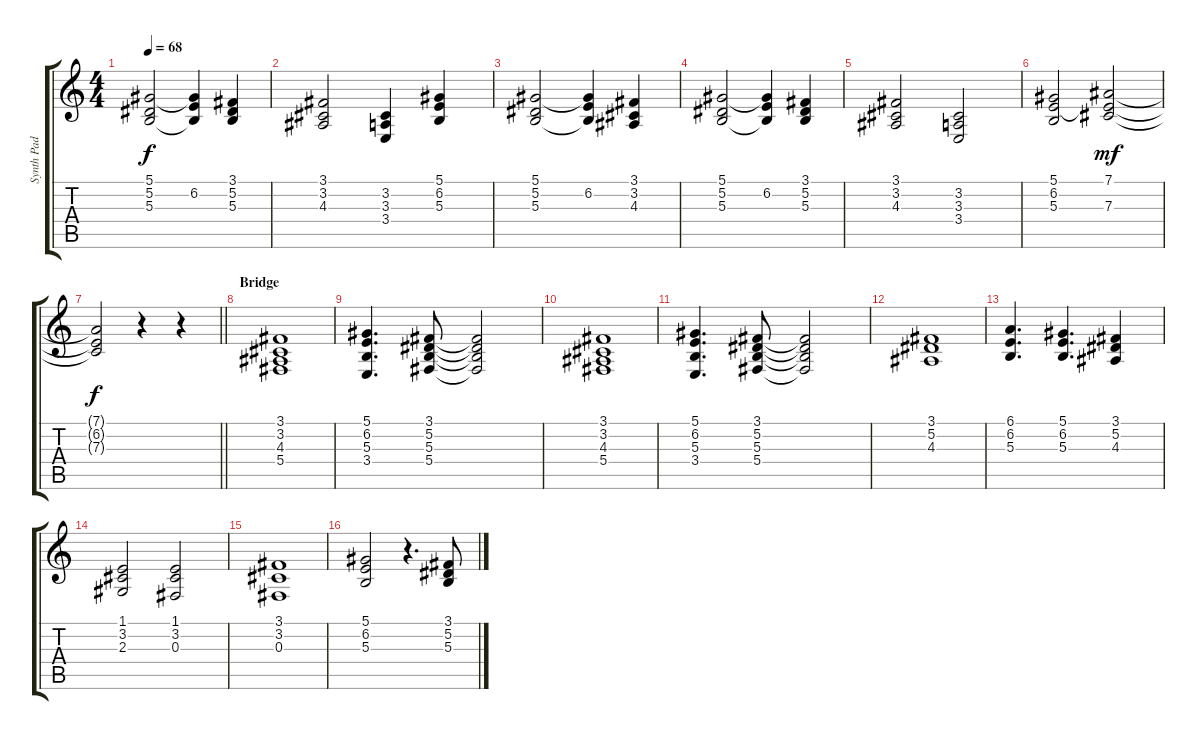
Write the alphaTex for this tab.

\track ("Synth Pad" "Synth Pad") {instrument synthstrings2}
\staff {score tabs}
\tuning (Eb4 Bb3 Gb3 Db3 Ab2 Eb2) {hide}
\ts (4 4)
\tempo 68
\clef g2
\ks aminor
(5.1 5.2 5.3).2{dy f} (5.1{t} 6.2 5.3{t}).4 (3.1 5.2 5.3).4 |
(3.1 3.2 4.3).2 (3.2 3.3 3.4).4 (5.1 6.2 5.3).4 |
(5.1 5.2 5.3).2 (5.1{t} 6.2 5.3{t}).4 (3.1 3.2 4.3).4 |
(5.1 5.2 5.3).2 (5.1{t} 6.2 5.3{t}).4 (3.1 5.2 5.3).4 |
(3.1 3.2 4.3).2 (3.2 3.3 3.4).2 |
(5.1 6.2 5.3).2 (7.1 6.2{t} 7.3).2{dy mf} |
\barLineRight lightlight
(7.1{t} 6.2{t} 7.3{t}).2{dy f volume 0} r.4 r.4{volume 11} |
\section ("" "Bridge")
(3.1 3.2 4.3 5.4).1 |
(5.1 6.2 5.3 3.4).4{d} (3.1 5.2 5.3 5.4).8 (3.1{t} 5.2{t} 5.3{t} 5.4{t}).2 |
(3.1 3.2 4.3 5.4).1 |
(5.1 6.2 5.3 3.4).4{d} (3.1 5.2 5.3 5.4).8 (3.1{t} 5.2{t} 5.3{t} 5.4{t}).2 |
(3.1 5.2 4.3).1 |
(6.1 6.2 5.3).4{d} (5.1 6.2 5.3).4{d} (3.1 5.2 4.3).4 |
(1.1 3.2 2.3).2 (1.1 3.2 0.3).2 |
(3.1 3.2 0.3).1 |
(5.1 6.2 5.3).2 r.4{d} (3.1 5.2 5.3).8
